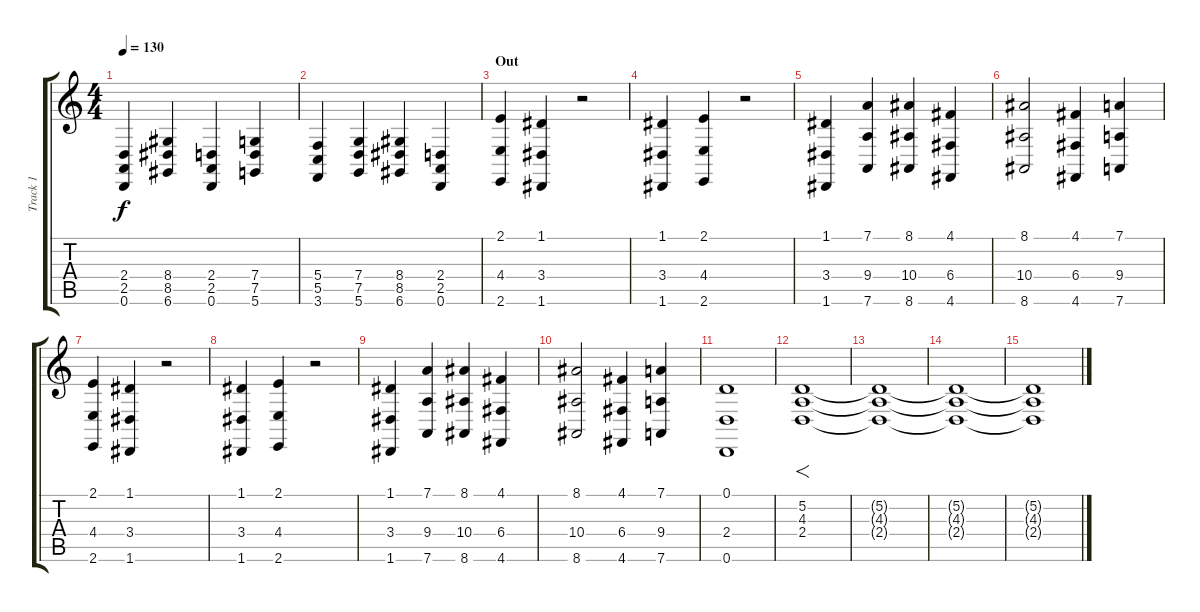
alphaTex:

\track ("Track 1" "Track 1") {instrument stringensemble1}
\staff {score tabs}
\tuning (D4 A3 F3 C3 G2 D2) {hide}
\ts (4 4)
\tempo 130
\clef g2
\ks c
(2.4 2.5 0.6).4{dy f} (8.4 8.5 6.6).4 (2.4 2.5 0.6).4 (7.4 7.5 5.6).4 |
(5.4 5.5 3.6).4 (7.4 7.5 5.6).4 (8.4 8.5 6.6).4 (2.4 2.5 0.6).4 |
\section ("" "Out")
(2.1 4.4 2.6).4{volume 12} (1.1 3.4 1.6).4 r.2 |
(1.1 3.4 1.6).4 (2.1 4.4 2.6).4 r.2 |
(1.1 3.4 1.6).4 (7.1 9.4 7.6).4 (8.1 10.4 8.6).4 (4.1 6.4 4.6).4 |
(8.1 10.4 8.6).2 (4.1 6.4 4.6).4 (7.1 9.4 7.6).4 |
(2.1 4.4 2.6).4 (1.1 3.4 1.6).4 r.2 |
(1.1 3.4 1.6).4 (2.1 4.4 2.6).4 r.2 |
(1.1 3.4 1.6).4 (7.1 9.4 7.6).4 (8.1 10.4 8.6).4 (4.1 6.4 4.6).4 |
(8.1 10.4 8.6).2 (4.1 6.4 4.6).4 (7.1 9.4 7.6).4 |
(0.1 2.4 0.6).1 |
(5.2 4.3 2.4).1{f} |
(5.2{t} 4.3{t} 2.4{t}).1 |
(5.2{t} 4.3{t} 2.4{t}).1{volume 0} |
(5.2{t} 4.3{t} 2.4{t}).1
